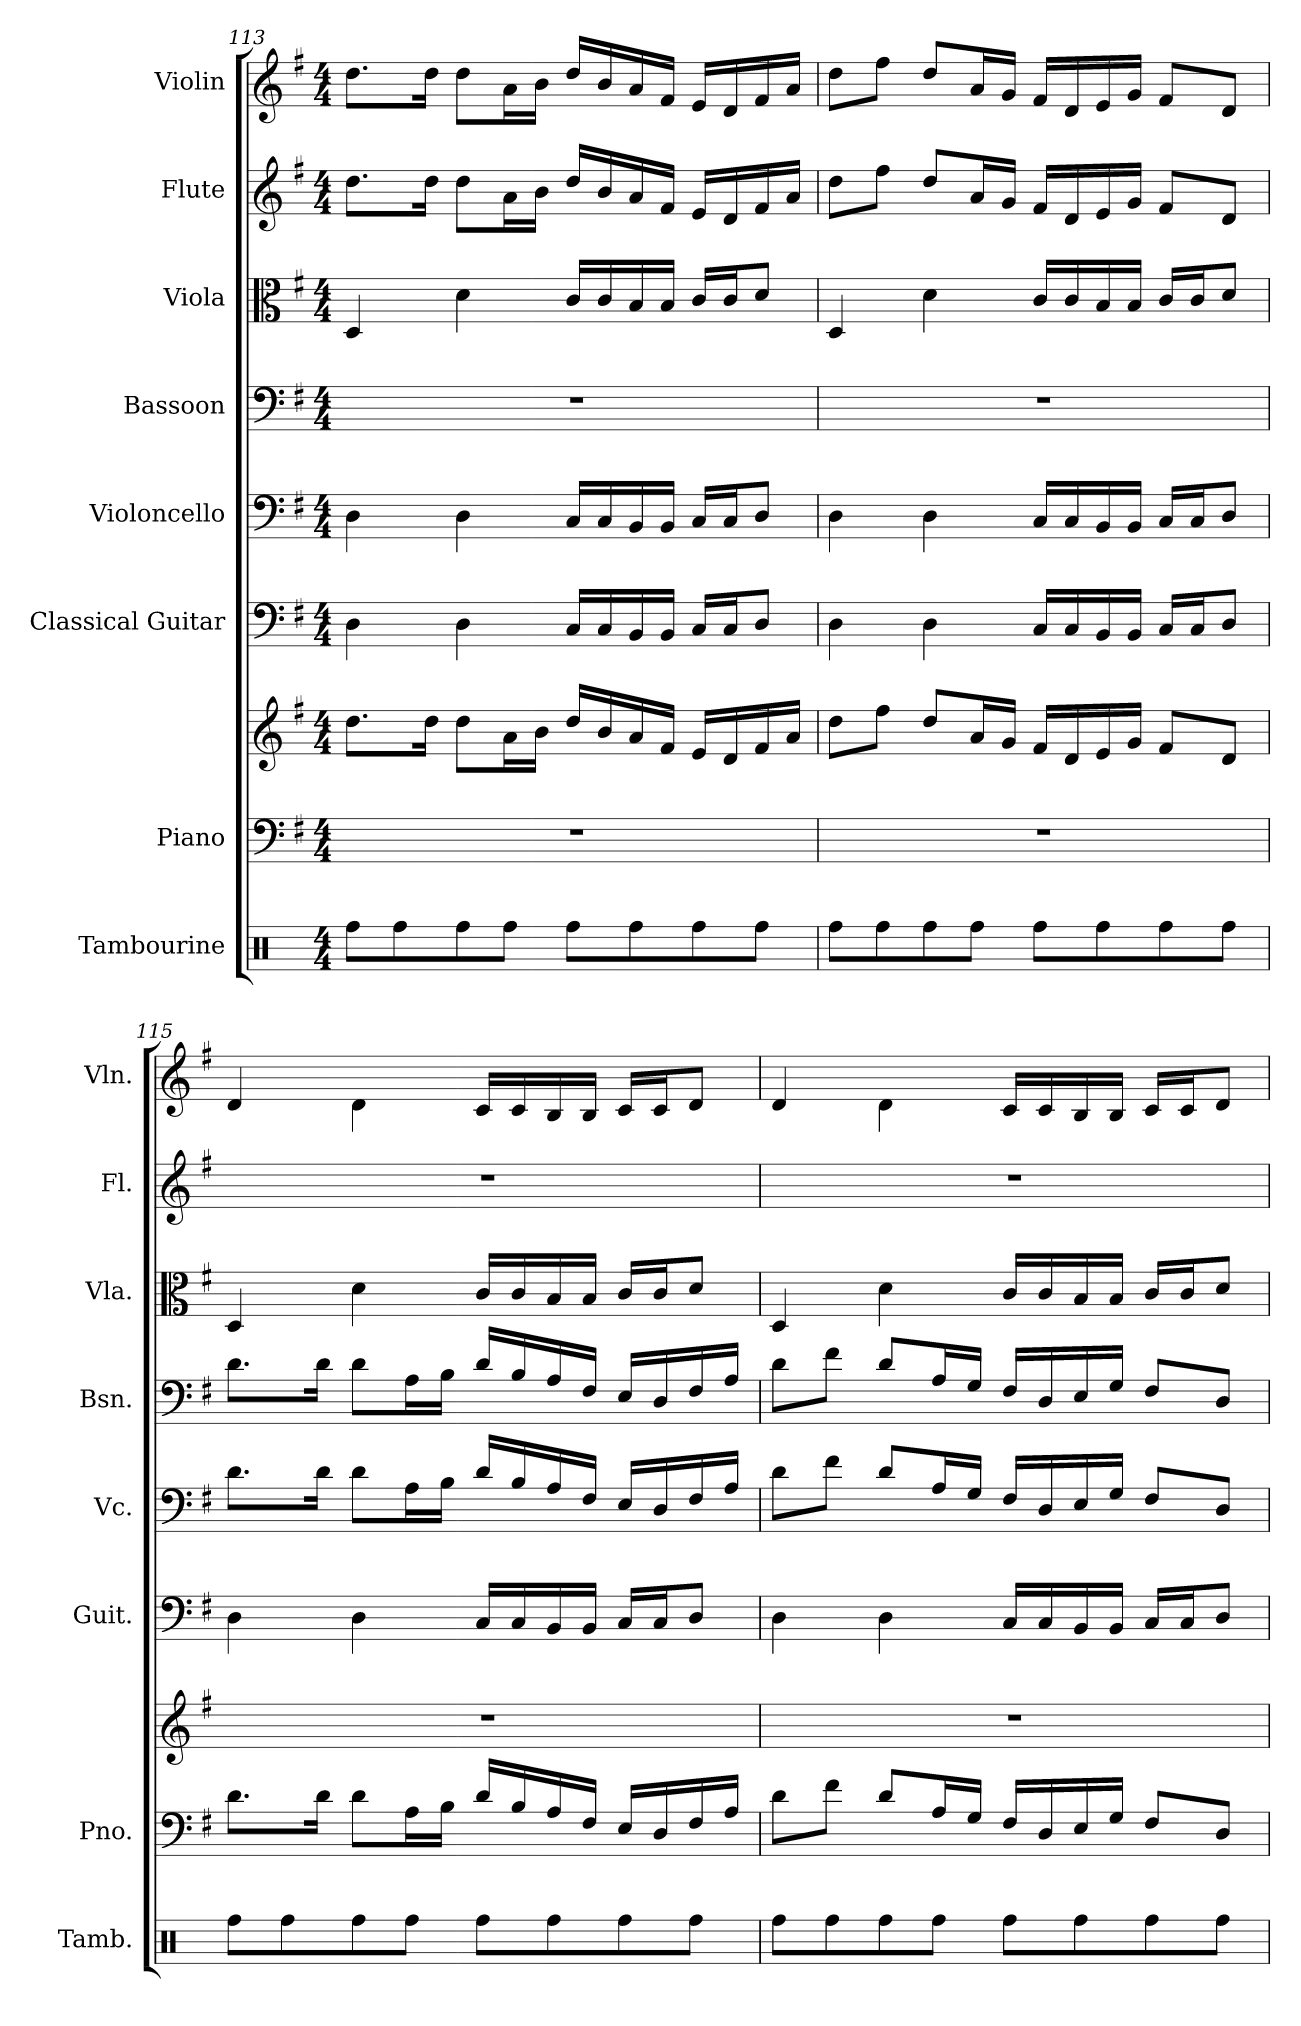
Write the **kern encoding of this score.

**kern	**kern	**kern	**kern	**kern	**kern	**kern	**kern	**kern
*part8	*part7	*part7	*part6	*part5	*part4	*part3	*part2	*part1
*staff9	*staff8	*staff7	*staff6	*staff5	*staff4	*staff3	*staff2	*staff1
*I"Tambourine	*I"Piano	*	*I"Classical Guitar	*I"Violoncello	*I"Bassoon	*I"Viola	*I"Flute	*I"Violin
*I'Tamb.	*I'Pno.	*	*I'Guit.	*I'Vc.	*I'Bsn.	*I'Vla.	*I'Fl.	*I'Vln.
*clefX	*clefF4	*clefG2	*clefF4	*clefF4	*clefF4	*clefC3	*clefG2	*clefG2
*k[]	*k[f#]	*k[f#]	*k[f#]	*k[f#]	*k[f#]	*k[f#]	*k[f#]	*k[f#]
*M4/4	*M4/4	*M4/4	*M4/4	*M4/4	*M4/4	*M4/4	*M4/4	*M4/4
=113	=113	=113	=113	=113	=113	=113	=113	=113
8Rff\L	1r	8.dd\L	4D\	4D\	1r	4D/	8.dd\L	8.dd\L
8Rff\	.	.	.	.	.	.	.	.
.	.	16dd\Jk	.	.	.	.	16dd\Jk	16dd\Jk
8Rff\	.	8dd\L	4D\	4D\	.	4d\	8dd\L	8dd\L
8Rff\J	.	16a\L	.	.	.	.	16a\L	16a\L
.	.	16b\JJ	.	.	.	.	16b\JJ	16b\JJ
8Rff\L	.	16dd/LL	16C/LL	16C/LL	.	16c/LL	16dd/LL	16dd/LL
.	.	16b/	16C/	16C/	.	16c/	16b/	16b/
8Rff\	.	16a/	16BB/	16BB/	.	16B/	16a/	16a/
.	.	16f#/JJ	16BB/JJ	16BB/JJ	.	16B/JJ	16f#/JJ	16f#/JJ
8Rff\	.	16e/LL	16C/LL	16C/LL	.	16c/LL	16e/LL	16e/LL
.	.	16d/	16C/J	16C/J	.	16c/J	16d/	16d/
8Rff\J	.	16f#/	8D/J	8D/J	.	8d/J	16f#/	16f#/
.	.	16a/JJ	.	.	.	.	16a/JJ	16a/JJ
=114	=114	=114	=114	=114	=114	=114	=114	=114
8Rff\L	1r	8dd\L	4D\	4D\	1r	4D/	8dd\L	8dd\L
8Rff\	.	8ff#\J	.	.	.	.	8ff#\J	8ff#\J
8Rff\	.	8dd/L	4D\	4D\	.	4d\	8dd/L	8dd/L
8Rff\J	.	16a/L	.	.	.	.	16a/L	16a/L
.	.	16g/JJ	.	.	.	.	16g/JJ	16g/JJ
8Rff\L	.	16f#/LL	16C/LL	16C/LL	.	16c/LL	16f#/LL	16f#/LL
.	.	16d/	16C/	16C/	.	16c/	16d/	16d/
8Rff\	.	16e/	16BB/	16BB/	.	16B/	16e/	16e/
.	.	16g/JJ	16BB/JJ	16BB/JJ	.	16B/JJ	16g/JJ	16g/JJ
8Rff\	.	8f#/L	16C/LL	16C/LL	.	16c/LL	8f#/L	8f#/L
.	.	.	16C/J	16C/J	.	16c/J	.	.
8Rff\J	.	8d/J	8D/J	8D/J	.	8d/J	8d/J	8d/J
!!LO:PB:g=z
=115	=115	=115	=115	=115	=115	=115	=115	=115
8Rff\L	8.d\L	1r	4D\	8.d\L	8.d\L	4D/	1r	4d/
8Rff\	.	.	.	.	.	.	.	.
.	16d\Jk	.	.	16d\Jk	16d\Jk	.	.	.
8Rff\	8d\L	.	4D\	8d\L	8d\L	4d\	.	4d\
8Rff\J	16A\L	.	.	16A\L	16A\L	.	.	.
.	16B\JJ	.	.	16B\JJ	16B\JJ	.	.	.
8Rff\L	16d/LL	.	16C/LL	16d/LL	16d/LL	16c/LL	.	16c/LL
.	16B/	.	16C/	16B/	16B/	16c/	.	16c/
8Rff\	16A/	.	16BB/	16A/	16A/	16B/	.	16B/
.	16F#/JJ	.	16BB/JJ	16F#/JJ	16F#/JJ	16B/JJ	.	16B/JJ
8Rff\	16E/LL	.	16C/LL	16E/LL	16E/LL	16c/LL	.	16c/LL
.	16D/	.	16C/J	16D/	16D/	16c/J	.	16c/J
8Rff\J	16F#/	.	8D/J	16F#/	16F#/	8d/J	.	8d/J
.	16A/JJ	.	.	16A/JJ	16A/JJ	.	.	.
=116	=116	=116	=116	=116	=116	=116	=116	=116
8Rff\L	8d\L	1r	4D\	8d\L	8d\L	4D/	1r	4d/
8Rff\	8f#\J	.	.	8f#\J	8f#\J	.	.	.
8Rff\	8d/L	.	4D\	8d/L	8d/L	4d\	.	4d\
8Rff\J	16A/L	.	.	16A/L	16A/L	.	.	.
.	16G/JJ	.	.	16G/JJ	16G/JJ	.	.	.
8Rff\L	16F#/LL	.	16C/LL	16F#/LL	16F#/LL	16c/LL	.	16c/LL
.	16D/	.	16C/	16D/	16D/	16c/	.	16c/
8Rff\	16E/	.	16BB/	16E/	16E/	16B/	.	16B/
.	16G/JJ	.	16BB/JJ	16G/JJ	16G/JJ	16B/JJ	.	16B/JJ
8Rff\	8F#/L	.	16C/LL	8F#/L	8F#/L	16c/LL	.	16c/LL
.	.	.	16C/J	.	.	16c/J	.	16c/J
8Rff\J	8D/J	.	8D/J	8D/J	8D/J	8d/J	.	8d/J
=	=	=	=	=	=	=	=	=
*-	*-	*-	*-	*-	*-	*-	*-	*-
